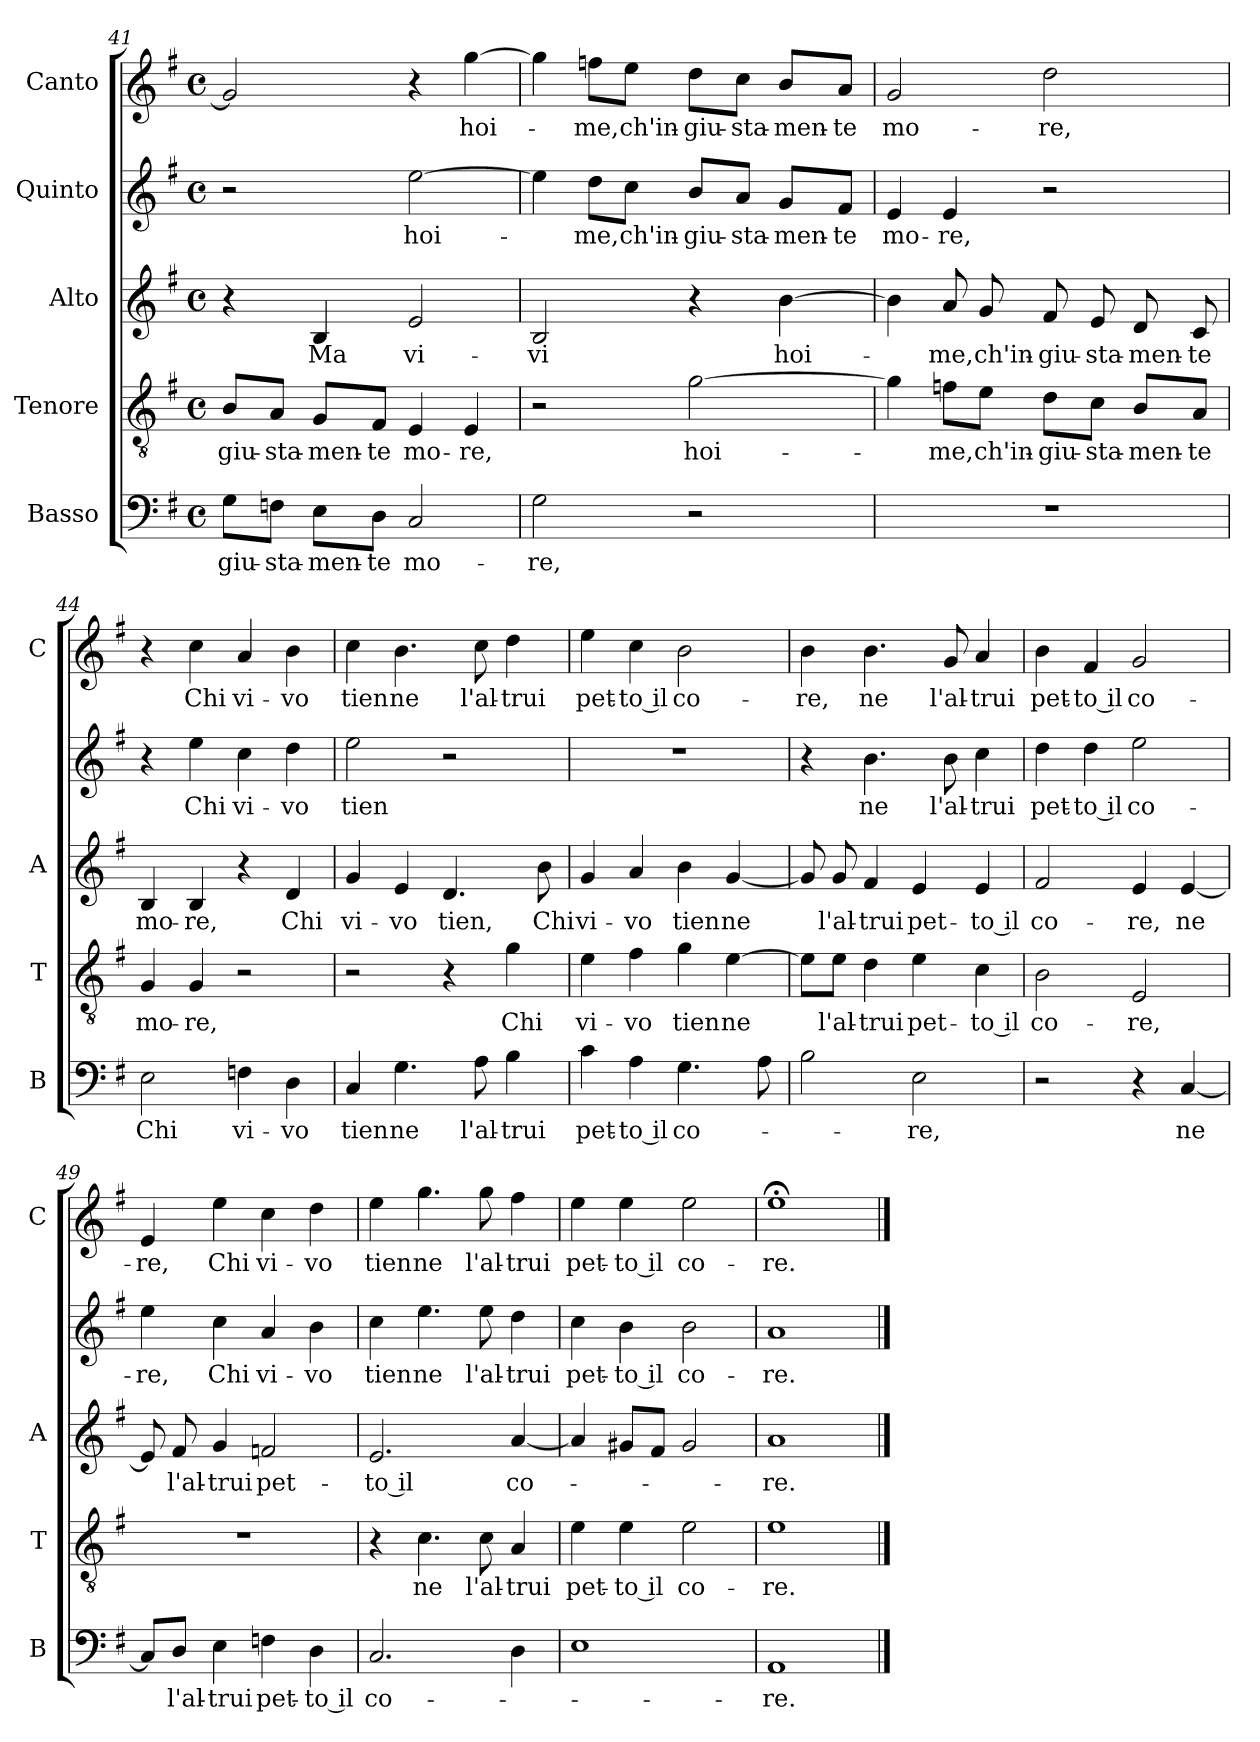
**kern	**text	**kern	**text	**kern	**text	**kern	**text	**kern	**text
*part5	*part5	*part4	*part4	*part3	*part3	*part2	*part2	*part1	*part1
*staff5	*staff5	*staff4	*staff4	*staff3	*staff3	*staff2	*staff2	*staff1	*staff1
*I"Basso	*	*I"Tenore	*	*I"Alto	*	*I"Quinto	*	*I"Canto	*
*I'B	*	*I'T	*	*I'A	*	*	*	*I'C	*
!!LO:LB:g=z
*clefF4	*	*clefGv2	*	*clefG2	*	*clefG2	*	*clefG2	*
*k[f#]	*	*k[f#]	*	*k[f#]	*	*k[f#]	*	*k[f#]	*
*G:	*	*G:	*	*G:	*	*G:	*	*G:	*
*M4/4	*	*M4/4	*	*M4/4	*	*M4/4	*	*M4/4	*
*met(c)	*	*met(c)	*	*met(c)	*	*met(c)	*	*met(c)	*
=41	=41	=41	=41	=41	=41	=41	=41	=41	=41
!	!LO:LY:b	!	!LO:LY:b	!	!	!	!	!	!
8G\L	-giu-	8B/L	-giu-	4r	.	2r	.	2g/]	.
!	!LO:LY:b	!	!LO:LY:b	!	!	!	!	!	!
8Fn\J	-sta-	8A/J	-sta-	.	.	.	.	.	.
!	!LO:LY:b	!	!LO:LY:b	!	!LO:LY:b	!	!	!	!
8E\L	-men-	8G/L	-men-	4B/	Ma	.	.	.	.
!	!LO:LY:b	!	!LO:LY:b	!	!	!	!	!	!
8D\J	-te	8F#/J	-te	.	.	.	.	.	.
!	!LO:LY:b	!	!LO:LY:b	!	!LO:LY:b	!	!LO:LY:b	!	!
2C/	mo-	4E/	mo-	2e/	vi-	[2ee\	hoi-	4r	.
!	!	!	!LO:LY:b	!	!	!	!	!	!LO:LY:b
.	.	4E/	-re,	.	.	.	.	[4gg\	hoi-
=42	=42	=42	=42	=42	=42	=42	=42	=42	=42
!	!LO:LY:b	!	!	!	!LO:LY:b	!	!	!	!
2G\	-re,	2r	.	2B/	-vi	4ee\]	.	4gg\]	.
!	!	!	!	!	!	!	!LO:LY:b	!	!LO:LY:b
.	.	.	.	.	.	8dd\L	-me,	8ffn\L	-me,
!	!	!	!	!	!	!	!LO:LY:b	!	!LO:LY:b
.	.	.	.	.	.	8cc\J	ch'in-	8ee\J	ch'in-
!	!	!	!LO:LY:b	!	!	!	!LO:LY:b	!	!LO:LY:b
2r	.	[2g\	hoi-	4r	.	8b/L	-giu-	8dd\L	-giu-
!	!	!	!	!	!	!	!LO:LY:b	!	!LO:LY:b
.	.	.	.	.	.	8a/J	-sta-	8cc\J	-sta-
!	!	!	!	!	!LO:LY:b	!	!LO:LY:b	!	!LO:LY:b
.	.	.	.	[4b\	hoi-	8g/L	-men-	8b/L	-men-
!	!	!	!	!	!	!	!LO:LY:b	!	!LO:LY:b
.	.	.	.	.	.	8f#/J	-te	8a/J	-te
=43	=43	=43	=43	=43	=43	=43	=43	=43	=43
!	!	!	!	!	!	!	!LO:LY:b	!	!LO:LY:b
1r	.	4g\]	.	4b\]	.	4e/	mo-	2g/	mo-
!	!	!	!LO:LY:b	!	!LO:LY:b	!	!LO:LY:b	!	!
.	.	8fn\L	-me,	8a/	-me,	4e/	-re,	.	.
!	!	!	!LO:LY:b	!	!LO:LY:b	!	!	!	!
.	.	8e\J	ch'in-	8g/	ch'in-	.	.	.	.
!	!	!	!LO:LY:b	!	!LO:LY:b	!	!	!	!LO:LY:b
.	.	8d\L	-giu-	8f#/	-giu-	2r	.	2dd\	-re,
!	!	!	!LO:LY:b	!	!LO:LY:b	!	!	!	!
.	.	8c\J	-sta-	8e/	-sta-	.	.	.	.
!	!	!	!LO:LY:b	!	!LO:LY:b	!	!	!	!
.	.	8B/L	-men-	8d/	-men-	.	.	.	.
!	!	!	!LO:LY:b	!	!LO:LY:b	!	!	!	!
.	.	8A/J	-te	8c/	-te	.	.	.	.
=44	=44	=44	=44	=44	=44	=44	=44	=44	=44
!	!LO:LY:b	!	!LO:LY:b	!	!LO:LY:b	!	!	!	!
2E\	Chi	4G/	mo-	4B/	mo-	4r	.	4r	.
!	!	!	!LO:LY:b	!	!LO:LY:b	!	!LO:LY:b	!	!LO:LY:b
.	.	4G/	-re,	4B/	-re,	4ee\	Chi	4cc\	Chi
!	!LO:LY:b	!	!	!	!	!	!LO:LY:b	!	!LO:LY:b
4Fn\	vi-	2r	.	4r	.	4cc\	vi-	4a/	vi-
!	!LO:LY:b	!	!	!	!LO:LY:b	!	!LO:LY:b	!	!LO:LY:b
4D\	-vo	.	.	4d/	Chi	4dd\	-vo	4b\	-vo
=45	=45	=45	=45	=45	=45	=45	=45	=45	=45
!	!LO:LY:b	!	!	!	!LO:LY:b	!	!LO:LY:b	!	!LO:LY:b
4C/	tien	2r	.	4g/	vi-	2ee\	tien	4cc\	tien
!	!LO:LY:b	!	!	!	!LO:LY:b	!	!	!	!LO:LY:b
4.G\	ne	.	.	4e/	-vo	.	.	4.b\	ne
!	!	!	!	!	!LO:LY:b	!	!	!	!
.	.	4r	.	4.d/	tien,	2r	.	.	.
!	!LO:LY:b	!	!	!	!	!	!	!	!LO:LY:b
8A\	l'al-	.	.	.	.	.	.	8cc\	l'al-
!	!LO:LY:b	!	!LO:LY:b	!	!	!	!	!	!LO:LY:b
4B\	-trui	4g\	Chi	.	.	.	.	4dd\	-trui
!	!	!	!	!	!LO:LY:b	!	!	!	!
.	.	.	.	8b\	Chi	.	.	.	.
!!LO:LB:g=z
=46	=46	=46	=46	=46	=46	=46	=46	=46	=46
!	!LO:LY:b	!	!LO:LY:b	!	!LO:LY:b	!	!	!	!LO:LY:b
4c\	pet-	4e\	vi-	4g/	vi-	1r	.	4ee\	pet-
!	!LO:LY:b	!	!LO:LY:b	!	!LO:LY:b	!	!	!	!LO:LY:b
4A\	-to il	4f#\	-vo	4a/	-vo	.	.	4cc\	-to il
!	!LO:LY:b	!	!LO:LY:b	!	!LO:LY:b	!	!	!	!LO:LY:b
4.G\	co-	4g\	tien	4b\	tien	.	.	2b\	co-
!	!	!	!LO:LY:b	!	!LO:LY:b	!	!	!	!
.	.	[4e\	ne	[4g/	ne	.	.	.	.
8A\	.	.	.	.	.	.	.	.	.
=47	=47	=47	=47	=47	=47	=47	=47	=47	=47
!	!	!	!	!	!	!	!	!	!LO:LY:b
2B\	.	8e\L]	.	8g/]	.	4r	.	4b\	-re,
!	!	!	!LO:LY:b	!	!LO:LY:b	!	!	!	!
.	.	8e\J	l'al-	8g/	l'al-	.	.	.	.
!	!	!	!LO:LY:b	!	!LO:LY:b	!	!LO:LY:b	!	!LO:LY:b
.	.	4d\	-trui	4f#/	-trui	4.b\	ne	4.b\	ne
!	!LO:LY:b	!	!LO:LY:b	!	!LO:LY:b	!	!	!	!
2E\	-re,	4e\	pet-	4e/	pet-	.	.	.	.
!	!	!	!	!	!	!	!LO:LY:b	!	!LO:LY:b
.	.	.	.	.	.	8b\	l'al-	8g/	l'al-
!	!	!	!LO:LY:b	!	!LO:LY:b	!	!LO:LY:b	!	!LO:LY:b
.	.	4c\	-to il	4e/	-to il	4cc\	-trui	4a/	-trui
=48	=48	=48	=48	=48	=48	=48	=48	=48	=48
!	!	!	!LO:LY:b	!	!LO:LY:b	!	!LO:LY:b	!	!LO:LY:b
2r	.	2B\	co-	2f#/	co-	4dd\	pet-	4b\	pet-
!	!	!	!	!	!	!	!LO:LY:b	!	!LO:LY:b
.	.	.	.	.	.	4dd\	-to il	4f#/	-to il
!	!	!	!LO:LY:b	!	!LO:LY:b	!	!LO:LY:b	!	!LO:LY:b
4r	.	2E/	-re,	4e/	-re,	2ee\	co-	2g/	co-
!	!LO:LY:b	!	!	!	!LO:LY:b	!	!	!	!
[4C/	ne	.	.	[4e/	ne	.	.	.	.
=49	=49	=49	=49	=49	=49	=49	=49	=49	=49
!	!	!	!	!	!	!	!LO:LY:b	!	!LO:LY:b
8C/L]	.	1r	.	8e/]	.	4ee\	-re,	4e/	-re,
!	!LO:LY:b	!	!	!	!LO:LY:b	!	!	!	!
8D/J	l'al-	.	.	8f#/	l'al-	.	.	.	.
!	!LO:LY:b	!	!	!	!LO:LY:b	!	!LO:LY:b	!	!LO:LY:b
4E\	-trui	.	.	4g/	-trui	4cc\	Chi	4ee\	Chi
!	!LO:LY:b	!	!	!	!LO:LY:b	!	!LO:LY:b	!	!LO:LY:b
4Fn\	pet-	.	.	2fn/	pet-	4a/	vi-	4cc\	vi-
!	!LO:LY:b	!	!	!	!	!	!LO:LY:b	!	!LO:LY:b
4D\	-to il	.	.	.	.	4b\	-vo	4dd\	-vo
=50	=50	=50	=50	=50	=50	=50	=50	=50	=50
!	!LO:LY:b	!	!	!	!LO:LY:b	!	!LO:LY:b	!	!LO:LY:b
2.C/	co-	4r	.	2.e/	-to il	4cc\	tien	4ee\	tien
!	!	!	!LO:LY:b	!	!	!	!LO:LY:b	!	!LO:LY:b
.	.	4.c\	ne	.	.	4.ee\	ne	4.gg\	ne
!	!	!	!LO:LY:b	!	!	!	!LO:LY:b	!	!LO:LY:b
.	.	8c\	l'al-	.	.	8ee\	l'al-	8gg\	l'al-
!	!	!	!LO:LY:b	!	!LO:LY:b	!	!LO:LY:b	!	!LO:LY:b
4D\	.	4A/	-trui	[4a/	co-	4dd\	-trui	4ff#\	-trui
=51	=51	=51	=51	=51	=51	=51	=51	=51	=51
!	!	!	!LO:LY:b	!	!	!	!LO:LY:b	!	!LO:LY:b
1E	.	4e\	pet-	4a/]	.	4cc\	pet-	4ee\	pet-
!	!	!	!LO:LY:b	!	!	!	!LO:LY:b	!	!LO:LY:b
.	.	4e\	-to il	8g#X/L	.	4b\	-to il	4ee\	-to il
.	.	.	.	8f#/J	.	.	.	.	.
!	!	!	!LO:LY:b	!	!	!	!LO:LY:b	!	!LO:LY:b
.	.	2e\	co-	2g#/	.	2b\	co-	2ee\	co-
=52	=52	=52	=52	=52	=52	=52	=52	=52	=52
!	!LO:LY:b	!	!LO:LY:b	!	!LO:LY:b	!	!LO:LY:b	!	!LO:LY:b
1AA	-re.	1e	-re.	1a	-re.	1a	-re.	1ee;<	-re.
==	==	==	==	==	==	==	==	==	==
*-	*-	*-	*-	*-	*-	*-	*-	*-	*-
